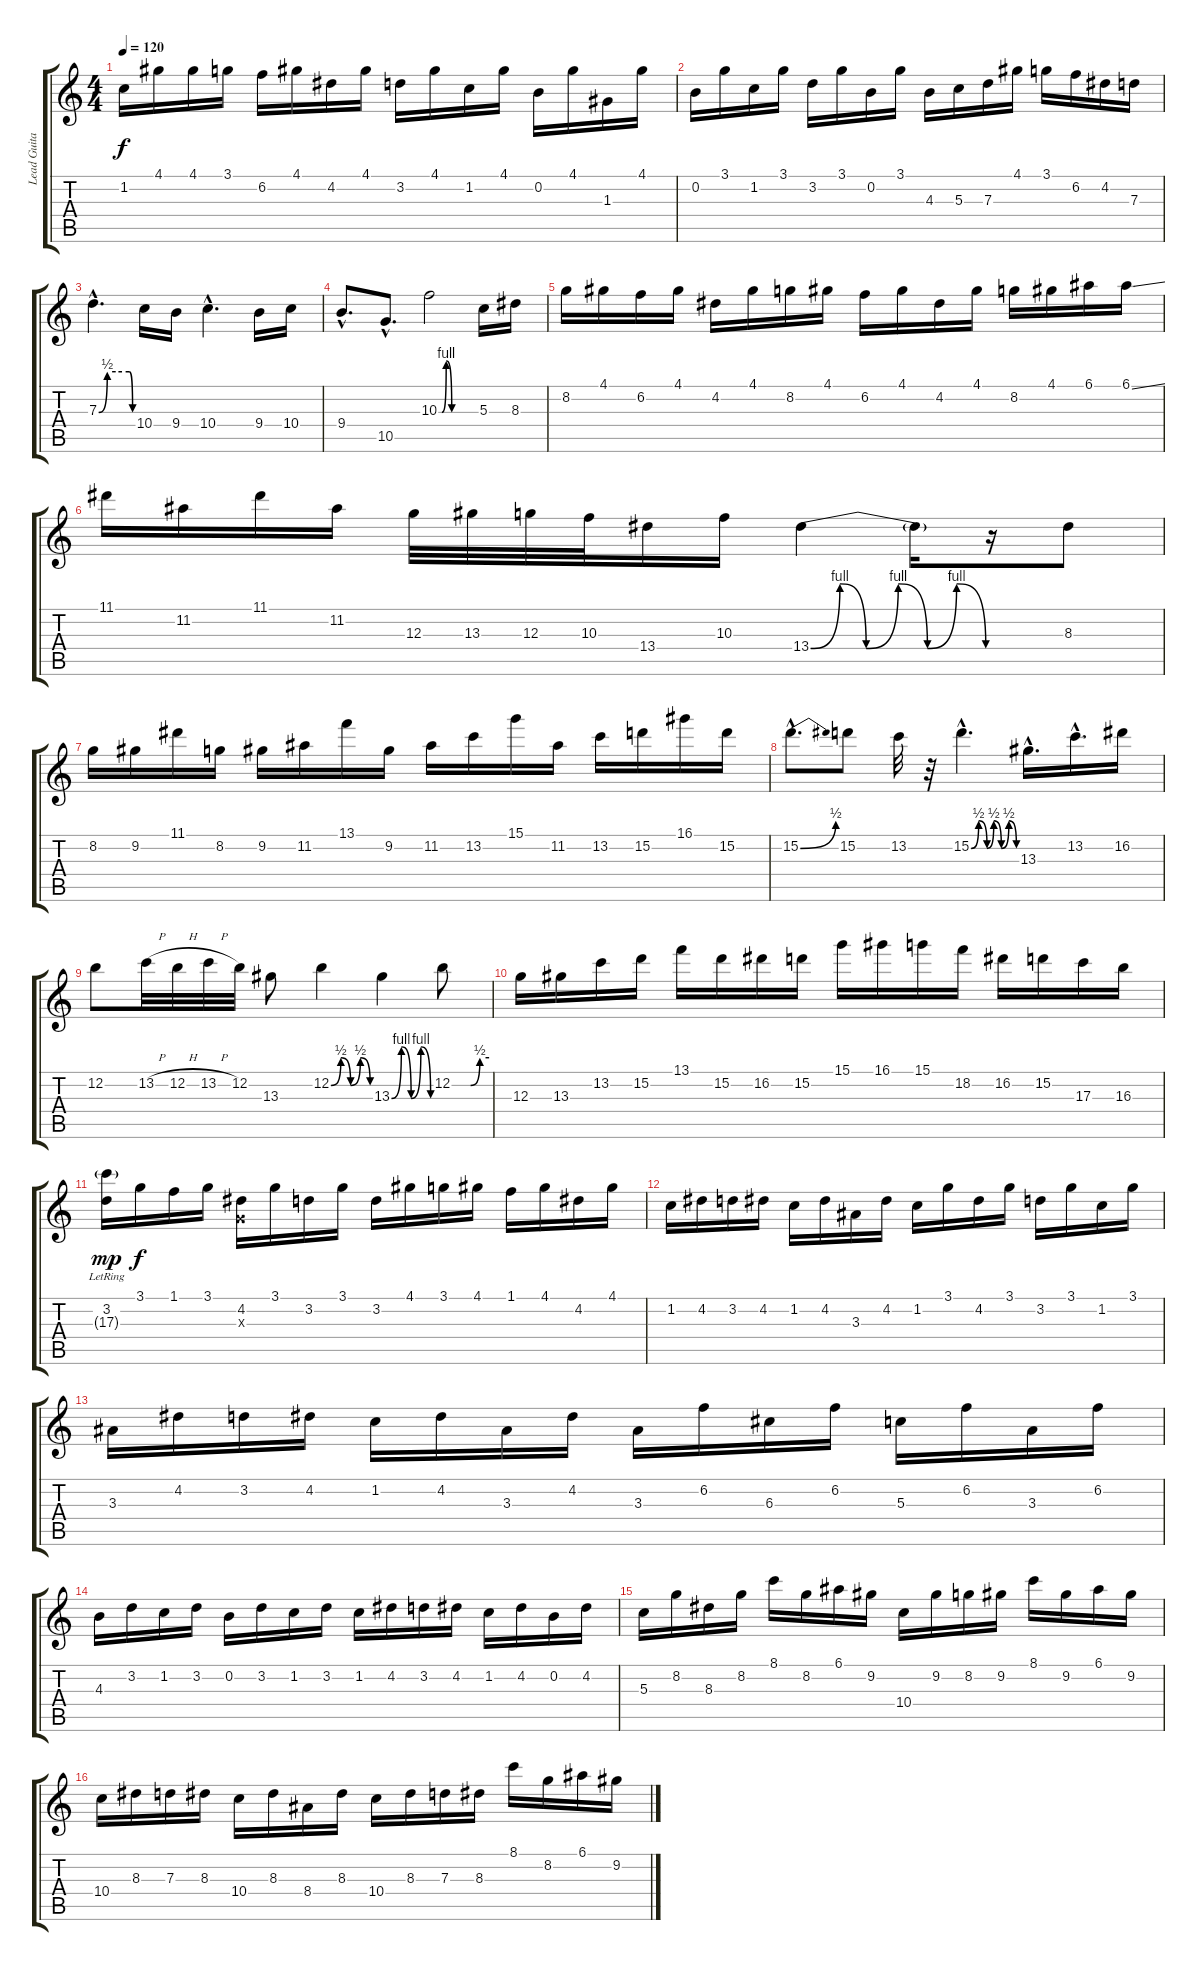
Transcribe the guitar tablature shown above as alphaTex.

\track ("Lead Guitar I" "Lead Guita") {instrument distortionguitar}
\staff {score tabs}
\tuning (E4 B3 G3 D3 A2 E2) {hide}
\ts (4 4)
\tempo 120
\clef g2
\ks c
1.2.16{dy f} 4.1.16 4.1.16 3.1.16 6.2.16 4.1.16 4.2.16 4.1.16 3.2.16 4.1.16 1.2.16 4.1.16 0.2.16 4.1.16 1.3.16 4.1.16 |
0.2.16 3.1.16 1.2.16 3.1.16 3.2.16 3.1.16 0.2.16 3.1.16 4.3.16 5.3.16 7.3.16 4.1.16 3.1.16 6.2.16 4.2.16 7.3.16 |
7.3{be (custom 0 0 15 2 30 2 54 2 60 0) hac}.4{d} 10.4.16 9.4.16 10.4{hac}.4{d} 9.4.16 10.4.16 |
9.4{hac}.8{d} 10.5{hac}.8{d} 10.3{be (custom 0 0 5 0 12 4 21 0 27 0 45 0 60 0)}.2 5.3.16 8.3.16 |
8.2.16 4.1.16 6.2.16 4.1.16 4.2.16 4.1.16 8.2.16 4.1.16 6.2.16 4.1.16 4.2.16 4.1.16 8.2.16 4.1.16 6.1.16 6.1{ss}.16 |
11.1.16 11.2.16 11.1.16 11.2.16 12.3.32 13.3.32 12.3.32 10.3.32 13.4.16 10.3.16 13.4{be (custom 0 0 10 4 19 0 30 4 40 0 50 4 60 0)}.4 13.4{t}.16 r.16 8.3.8 |
8.2.16 9.2.16 11.1.16 8.2.16 9.2.16 11.2.16 13.1.16 9.2.16 11.2.16 13.2.16 15.1.16 11.2.16 13.2.16 15.2.16 16.1.16 15.2.16 |
15.2{be (bend 0 0 60 2) hac}.8{d} 15.2.8 13.2.32 r.32 15.2{be (custom 0 0 10 2 21 0 30 2 40 0 50 2 60 0) hac}.4{d} 13.3{hac}.16{d} 13.2{hac}.16{d} 16.2.16 |
12.2.8 13.2{h}.32 12.2{h}.32 13.2{h}.32 12.2.32 13.3.8 12.2{be (custom 0 0 15 2 30 0 45 2 60 0)}.4 13.3{be (custom 0 0 15 4 30 0 45 4 60 0)}.4 12.2{be (custom 0 0 30 0 45 2 60 2)}.8 |
12.3.16 13.3.16 13.2.16 15.2.16 13.1.16 15.2.16 16.2.16 15.2.16 15.1.16 16.1.16 15.1.16 18.2.16 16.2.16 15.2.16 17.3.16 16.3.16 |
(3.2 17.3{g lr}).16{dy mp} 3.1.16{dy f} 1.1.16 3.1.16 (4.2 0.3{x}).16 3.1.16 3.2.16 3.1.16 3.2.16 4.1.16 3.1.16 4.1.16 1.1.16 4.1.16 4.2.16 4.1.16 |
1.2.16 4.2.16 3.2.16 4.2.16 1.2.16 4.2.16 3.3.16 4.2.16 1.2.16 3.1.16 4.2.16 3.1.16 3.2.16 3.1.16 1.2.16 3.1.16 |
3.3.16 4.2.16 3.2.16 4.2.16 1.2.16 4.2.16 3.3.16 4.2.16 3.3.16 6.2.16 6.3.16 6.2.16 5.3.16 6.2.16 3.3.16 6.2.16 |
4.3.16 3.2.16 1.2.16 3.2.16 0.2.16 3.2.16 1.2.16 3.2.16 1.2.16 4.2.16 3.2.16 4.2.16 1.2.16 4.2.16 0.2.16 4.2.16 |
5.3.16 8.2.16 8.3.16 8.2.16 8.1.16 8.2.16 6.1.16 9.2.16 10.4.16 9.2.16 8.2.16 9.2.16 8.1.16 9.2.16 6.1.16 9.2.16 |
10.4.16 8.3.16 7.3.16 8.3.16 10.4.16 8.3.16 8.4.16 8.3.16 10.4.16 8.3.16 7.3.16 8.3.16 8.1.16 8.2.16 6.1.16 9.2.16
